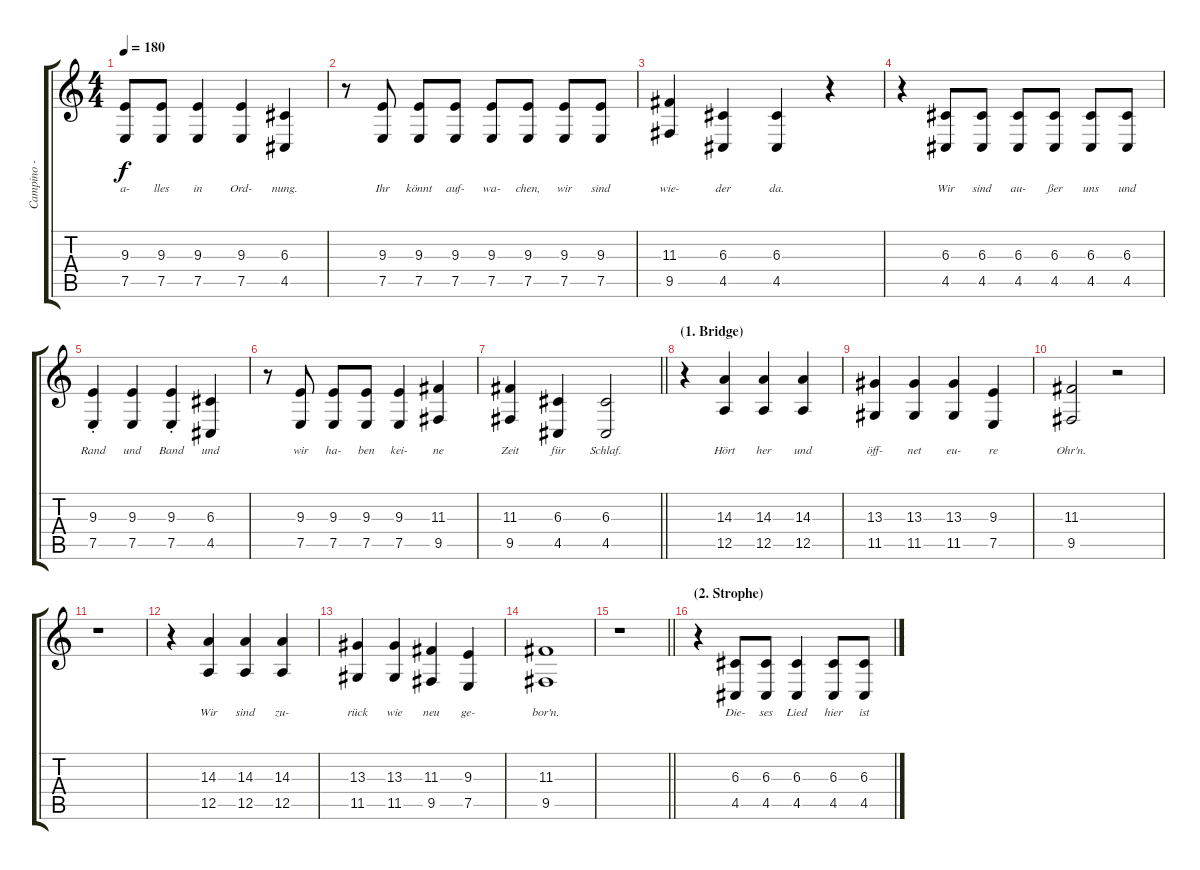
\track ("Campino - 1. Stimme" "Campino - ") {instrument lead2sawtooth}
\staff {score tabs}
\tuning (E4 B3 G3 D3 A2 E2) {hide}
\ts (4 4)
\tempo 180
\clef g2
\ks c
(9.3 7.5).8{lyrics (0 "a-") lyrics (1 "") lyrics (2 "") lyrics (3 "") lyrics (4 "") dy f} (9.3 7.5).8{lyrics (0 "lles") lyrics (1 "") lyrics (2 "") lyrics (3 "") lyrics (4 "")} (9.3 7.5).4{lyrics (0 "in") lyrics (1 "") lyrics (2 "") lyrics (3 "") lyrics (4 "")} (9.3 7.5).4{lyrics (0 "Ord-") lyrics (1 "") lyrics (2 "") lyrics (3 "") lyrics (4 "")} (6.3 4.5).4{lyrics (0 "nung.") lyrics (1 "") lyrics (2 "") lyrics (3 "") lyrics (4 "")} |
r.8 (9.3 7.5).8{lyrics (0 "Ihr") lyrics (1 "") lyrics (2 "") lyrics (3 "") lyrics (4 "")} (9.3 7.5).8{lyrics (0 "könnt") lyrics (1 "") lyrics (2 "") lyrics (3 "") lyrics (4 "")} (9.3 7.5).8{lyrics (0 "auf-") lyrics (1 "") lyrics (2 "") lyrics (3 "") lyrics (4 "")} (9.3 7.5).8{lyrics (0 "wa-") lyrics (1 "") lyrics (2 "") lyrics (3 "") lyrics (4 "")} (9.3 7.5).8{lyrics (0 "chen,") lyrics (1 "") lyrics (2 "") lyrics (3 "") lyrics (4 "")} (9.3 7.5).8{lyrics (0 "wir") lyrics (1 "") lyrics (2 "") lyrics (3 "") lyrics (4 "")} (9.3 7.5).8{lyrics (0 "sind") lyrics (1 "") lyrics (2 "") lyrics (3 "") lyrics (4 "")} |
(11.3 9.5).4{lyrics (0 "wie-") lyrics (1 "") lyrics (2 "") lyrics (3 "") lyrics (4 "")} (6.3 4.5).4{lyrics (0 "der") lyrics (1 "") lyrics (2 "") lyrics (3 "") lyrics (4 "")} (6.3 4.5).4{lyrics (0 "da.") lyrics (1 "") lyrics (2 "") lyrics (3 "") lyrics (4 "")} r.4 |
r.4 (6.3 4.5).8{lyrics (0 "Wir") lyrics (1 "") lyrics (2 "") lyrics (3 "") lyrics (4 "")} (6.3 4.5).8{lyrics (0 "sind") lyrics (1 "") lyrics (2 "") lyrics (3 "") lyrics (4 "")} (6.3 4.5).8{lyrics (0 "au-") lyrics (1 "") lyrics (2 "") lyrics (3 "") lyrics (4 "")} (6.3 4.5).8{lyrics (0 "ßer") lyrics (1 "") lyrics (2 "") lyrics (3 "") lyrics (4 "")} (6.3 4.5).8{lyrics (0 "uns") lyrics (1 "") lyrics (2 "") lyrics (3 "") lyrics (4 "")} (6.3 4.5).8{lyrics (0 "und") lyrics (1 "") lyrics (2 "") lyrics (3 "") lyrics (4 "")} |
(9.3{st} 7.5{st}).4{lyrics (0 "Rand") lyrics (1 "") lyrics (2 "") lyrics (3 "") lyrics (4 "")} (9.3 7.5).4{lyrics (0 "und") lyrics (1 "") lyrics (2 "") lyrics (3 "") lyrics (4 "")} (9.3{st} 7.5{st}).4{lyrics (0 "Band") lyrics (1 "") lyrics (2 "") lyrics (3 "") lyrics (4 "")} (6.3 4.5).4{lyrics (0 "und") lyrics (1 "") lyrics (2 "") lyrics (3 "") lyrics (4 "")} |
r.8 (9.3 7.5).8{lyrics (0 "wir") lyrics (1 "") lyrics (2 "") lyrics (3 "") lyrics (4 "")} (9.3 7.5).8{lyrics (0 "ha-") lyrics (1 "") lyrics (2 "") lyrics (3 "") lyrics (4 "")} (9.3 7.5).8{lyrics (0 "ben") lyrics (1 "") lyrics (2 "") lyrics (3 "") lyrics (4 "")} (9.3 7.5).4{lyrics (0 "kei-") lyrics (1 "") lyrics (2 "") lyrics (3 "") lyrics (4 "")} (11.3 9.5).4{lyrics (0 "ne") lyrics (1 "") lyrics (2 "") lyrics (3 "") lyrics (4 "")} |
\barLineRight lightlight
(11.3 9.5).4{lyrics (0 "Zeit") lyrics (1 "") lyrics (2 "") lyrics (3 "") lyrics (4 "")} (6.3 4.5).4{lyrics (0 "für") lyrics (1 "") lyrics (2 "") lyrics (3 "") lyrics (4 "")} (6.3 4.5).2{lyrics (0 "Schlaf.") lyrics (1 "") lyrics (2 "") lyrics (3 "") lyrics (4 "")} |
\section ("" "(1. Bridge)")
r.4 (14.3 12.5).4{lyrics (0 "Hört") lyrics (1 "") lyrics (2 "") lyrics (3 "") lyrics (4 "")} (14.3 12.5).4{lyrics (0 "her") lyrics (1 "") lyrics (2 "") lyrics (3 "") lyrics (4 "")} (14.3 12.5).4{lyrics (0 "und") lyrics (1 "") lyrics (2 "") lyrics (3 "") lyrics (4 "")} |
(13.3 11.5).4{lyrics (0 "öff-") lyrics (1 "") lyrics (2 "") lyrics (3 "") lyrics (4 "")} (13.3 11.5).4{lyrics (0 "net") lyrics (1 "") lyrics (2 "") lyrics (3 "") lyrics (4 "")} (13.3 11.5).4{lyrics (0 "eu-") lyrics (1 "") lyrics (2 "") lyrics (3 "") lyrics (4 "")} (9.3 7.5).4{lyrics (0 "re") lyrics (1 "") lyrics (2 "") lyrics (3 "") lyrics (4 "")} |
(11.3 9.5).2{lyrics (0 "Ohr'n.") lyrics (1 "") lyrics (2 "") lyrics (3 "") lyrics (4 "")} r.2 |
r.1 |
r.4 (14.3 12.5).4{lyrics (0 "Wir") lyrics (1 "") lyrics (2 "") lyrics (3 "") lyrics (4 "")} (14.3 12.5).4{lyrics (0 "sind") lyrics (1 "") lyrics (2 "") lyrics (3 "") lyrics (4 "")} (14.3 12.5).4{lyrics (0 "zu-") lyrics (1 "") lyrics (2 "") lyrics (3 "") lyrics (4 "")} |
(13.3 11.5).4{lyrics (0 "rück") lyrics (1 "") lyrics (2 "") lyrics (3 "") lyrics (4 "")} (13.3 11.5).4{lyrics (0 "wie") lyrics (1 "") lyrics (2 "") lyrics (3 "") lyrics (4 "")} (11.3 9.5).4{lyrics (0 "neu") lyrics (1 "") lyrics (2 "") lyrics (3 "") lyrics (4 "")} (9.3 7.5).4{lyrics (0 "ge-") lyrics (1 "") lyrics (2 "") lyrics (3 "") lyrics (4 "")} |
(11.3 9.5).1{lyrics (0 "bor'n.") lyrics (1 "") lyrics (2 "") lyrics (3 "") lyrics (4 "")} |
\barLineRight lightlight
r.1 |
\section ("" "(2. Strophe)")
r.4 (6.3 4.5).8{lyrics (0 "Die-") lyrics (1 "") lyrics (2 "") lyrics (3 "") lyrics (4 "")} (6.3 4.5).8{lyrics (0 "ses") lyrics (1 "") lyrics (2 "") lyrics (3 "") lyrics (4 "")} (6.3 4.5).4{lyrics (0 "Lied") lyrics (1 "") lyrics (2 "") lyrics (3 "") lyrics (4 "")} (6.3 4.5).8{lyrics (0 "hier") lyrics (1 "") lyrics (2 "") lyrics (3 "") lyrics (4 "")} (6.3 4.5).8{lyrics (0 "ist") lyrics (1 "") lyrics (2 "") lyrics (3 "") lyrics (4 "")}
